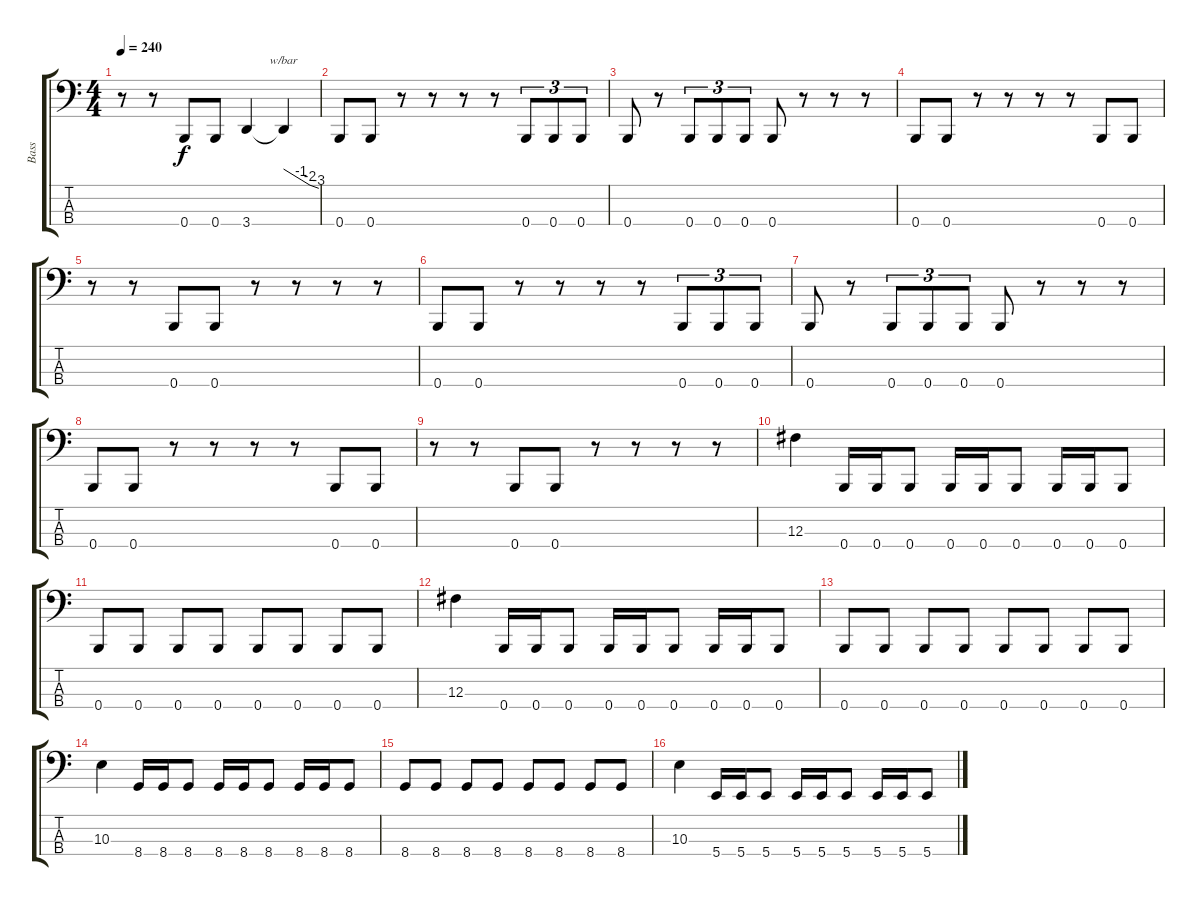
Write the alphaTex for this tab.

\track ("Bass" "Bass") {instrument electricbasspick}
\staff {score tabs}
\tuning (E2 B1 Gb1 B0) {hide}
\ts (4 4)
\tempo 240
\clef f4
\ks c
r.8{dy f} r.8 0.4.8 0.4.8 3.4.4 3.4{t}.4{tbe (custom default 0 0 30 -4 45 -8 60 -12)} |
0.4.8 0.4.8 r.8 r.8 r.8 r.8 0.4.8{tu (3 2)} 0.4.8{tu (3 2)} 0.4.8{tu (3 2)} |
0.4.8 r.8 0.4.8{tu (3 2)} 0.4.8{tu (3 2)} 0.4.8{tu (3 2)} 0.4.8 r.8 r.8 r.8 |
0.4.8 0.4.8 r.8 r.8 r.8 r.8 0.4.8 0.4.8 |
r.8 r.8 0.4.8 0.4.8 r.8 r.8 r.8 r.8 |
0.4.8 0.4.8 r.8 r.8 r.8 r.8 0.4.8{tu (3 2)} 0.4.8{tu (3 2)} 0.4.8{tu (3 2)} |
0.4.8 r.8 0.4.8{tu (3 2)} 0.4.8{tu (3 2)} 0.4.8{tu (3 2)} 0.4.8 r.8 r.8 r.8 |
0.4.8 0.4.8 r.8 r.8 r.8 r.8 0.4.8 0.4.8 |
r.8 r.8 0.4.8 0.4.8 r.8 r.8 r.8 r.8 |
12.3.4 0.4.16 0.4.16 0.4.8 0.4.16 0.4.16 0.4.8 0.4.16 0.4.16 0.4.8 |
0.4.8 0.4.8 0.4.8 0.4.8 0.4.8 0.4.8 0.4.8 0.4.8 |
12.3.4 0.4.16 0.4.16 0.4.8 0.4.16 0.4.16 0.4.8 0.4.16 0.4.16 0.4.8 |
0.4.8 0.4.8 0.4.8 0.4.8 0.4.8 0.4.8 0.4.8 0.4.8 |
10.3.4 8.4.16 8.4.16 8.4.8 8.4.16 8.4.16 8.4.8 8.4.16 8.4.16 8.4.8 |
8.4.8 8.4.8 8.4.8 8.4.8 8.4.8 8.4.8 8.4.8 8.4.8 |
10.3.4 5.4.16 5.4.16 5.4.8 5.4.16 5.4.16 5.4.8 5.4.16 5.4.16 5.4.8
